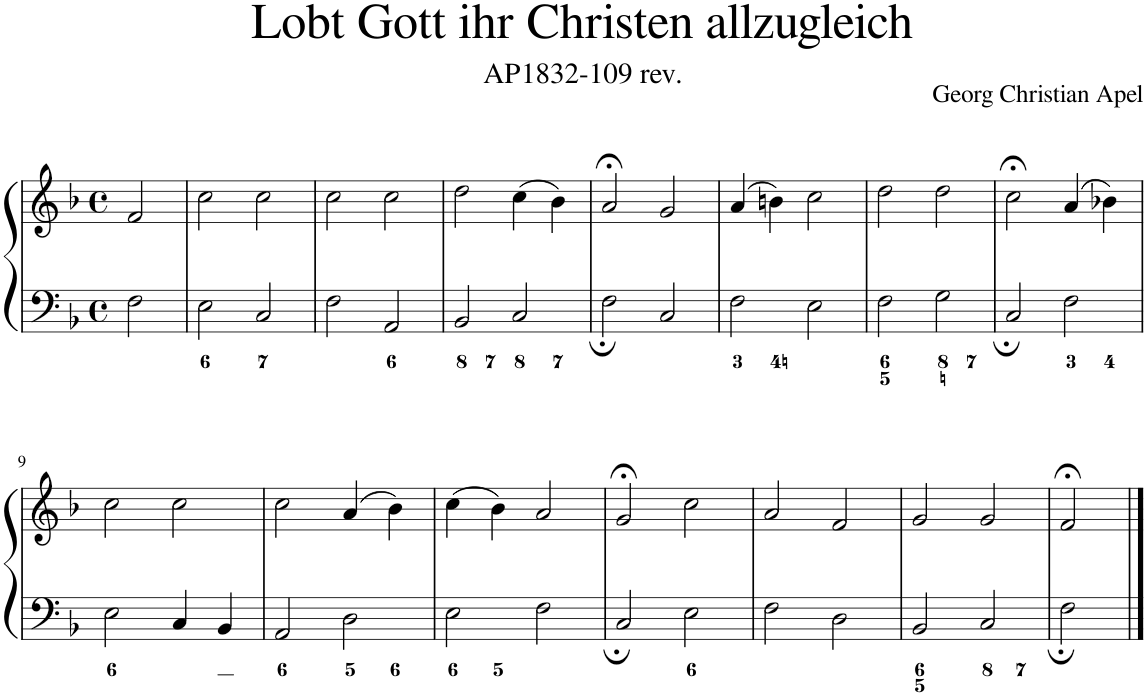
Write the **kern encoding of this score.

**kern	**kern
*part1	*part1
*staff2	*staff1
*I"Piano	*
*I'Pno.	*
*clefF4	*clefG2
*k[b-]	*k[b-]
*M4/4	*M4/4
*met(c)	*met(c)
=1	=1
2F\	2f/
=2	=2
2E\	2cc\
2C/	2cc\
=3	=3
2F\	2cc\
2AA/	2cc\
=4	=4
2BB-/	2dd\
2C/	(4cc\
.	4b-\)
=5	=5
2F\	2a;</
2C/	2g/
=6	=6
2F\	(4a/
.	4bn\)
2E\	2cc\
=7	=7
2F\	2dd\
2G\	2dd\
=8	=8
2C/	2cc;<\
2F\	(4a/
.	4b-X\)
!!LO:LB:g=z
=9	=9
2E\	2cc\
4C/	2cc\
4BB-/	.
=10	=10
2AA/	2cc\
2D\	(4a/
.	4b-\)
=11	=11
2E\	(4cc\
.	4b-\)
2F\	2a/
=12	=12
2C/	2g;</
2E\	2cc\
=13	=13
2F\	2a/
2D\	2f/
=14	=14
2BB-/	2g/
2C/	2g/
=15	=15
2F\	2f;</
==	==
*-	*-
